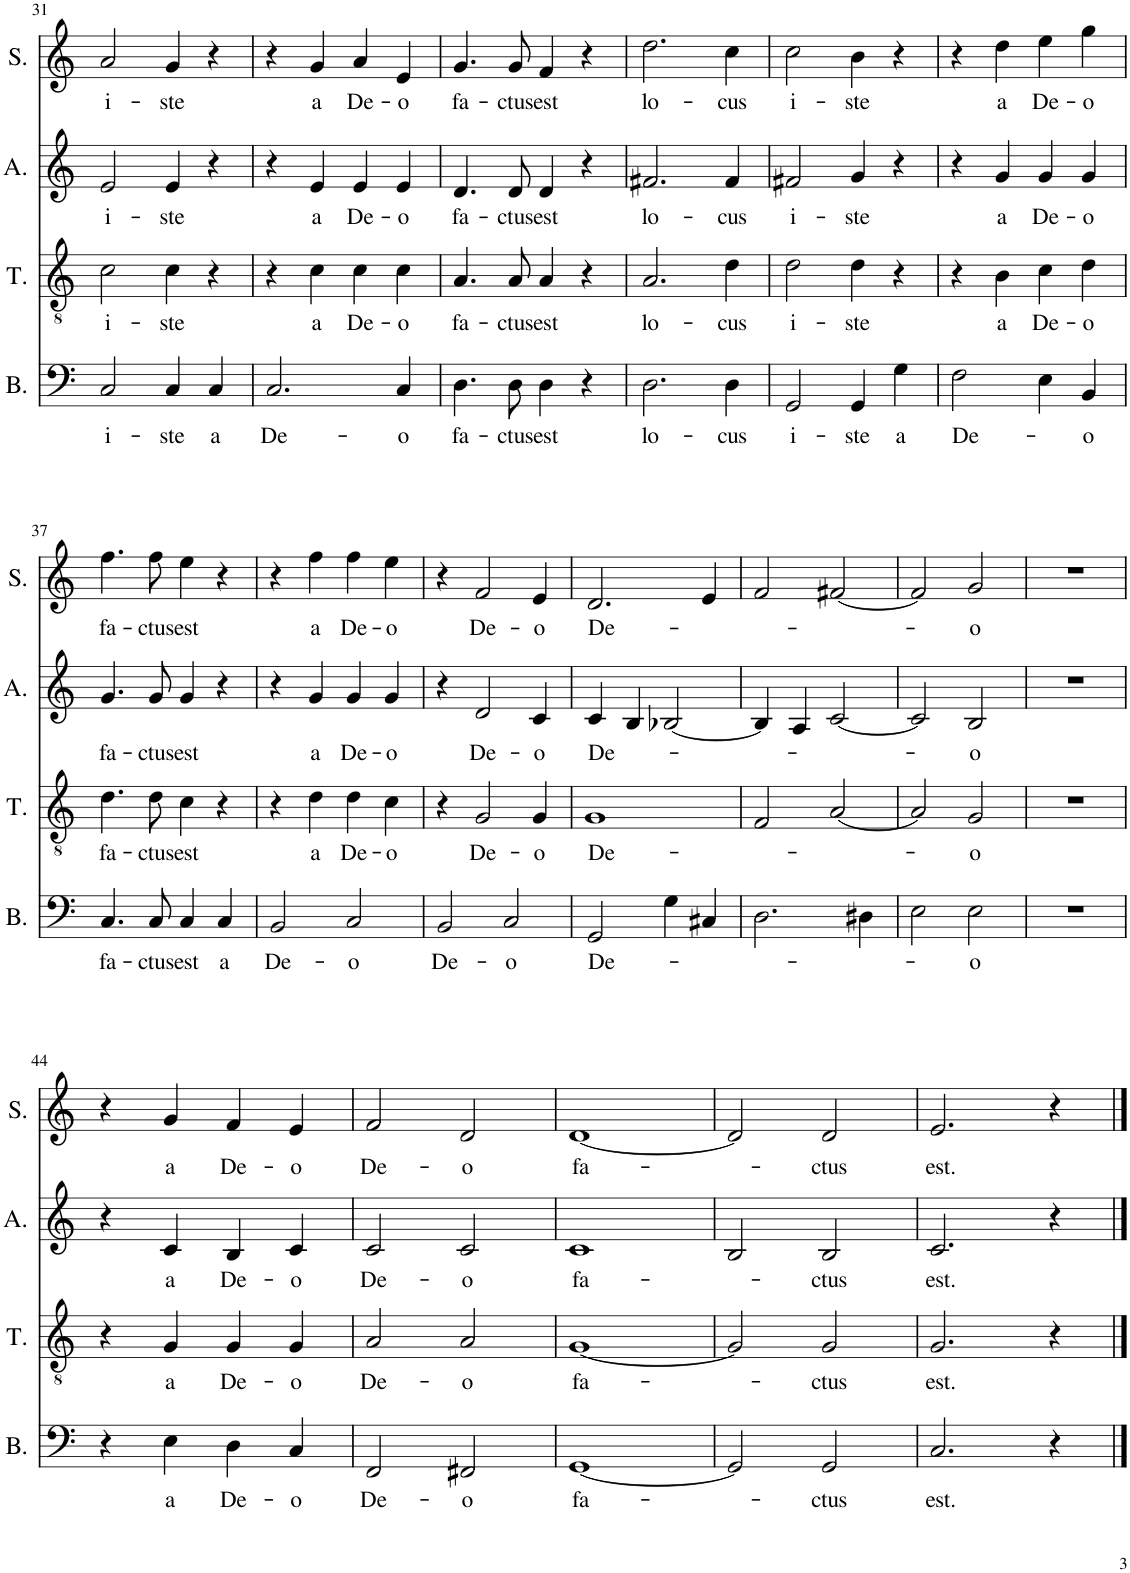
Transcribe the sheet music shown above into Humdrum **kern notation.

**kern	**text	**kern	**text	**kern	**text	**kern	**text
*part4	*part4	*part3	*part3	*part2	*part2	*part1	*part1
*staff4	*staff4	*staff3	*staff3	*staff2	*staff2	*staff1	*staff1
*I"Bass	*	*I"Ténor	*	*I"Alto	*	*I"Soprano	*
*I'B.	*	*I'T.	*	*I'A.	*	*I'S.	*
!!LO:PB:g=z
*clefF4	*	*clefGv2	*	*clefG2	*	*clefG2	*
*k[]	*	*k[]	*	*k[]	*	*k[]	*
*M4/4	*	*M4/4	*	*M4/4	*	*M4/4	*
*met(c)	*	*met(c)	*	*met(c)	*	*met(c)	*
=31	=31	=31	=31	=31	=31	=31	=31
!	!LO:LY:b	!	!LO:LY:b	!	!LO:LY:b	!	!LO:LY:b
2C/	i-	2c\	i-	2e/	i-	2a/	i-
!	!LO:LY:b	!	!LO:LY:b	!	!LO:LY:b	!	!LO:LY:b
4C/	-ste	4c\	-ste	4e/	-ste	4g/	-ste
!	!LO:LY:b	!	!	!	!	!	!
4C/	a	4r	.	4r	.	4r	.
=32	=32	=32	=32	=32	=32	=32	=32
!	!LO:LY:b	!	!	!	!	!	!
2.C/	De-	4r	.	4r	.	4r	.
!	!	!	!LO:LY:b	!	!LO:LY:b	!	!LO:LY:b
.	.	4c\	a	4e/	a	4g/	a
!	!	!	!LO:LY:b	!	!LO:LY:b	!	!LO:LY:b
.	.	4c\	De-	4e/	De-	4a/	De-
!	!LO:LY:b	!	!LO:LY:b	!	!LO:LY:b	!	!LO:LY:b
4C/	-o	4c\	-o	4e/	-o	4e/	-o
=33	=33	=33	=33	=33	=33	=33	=33
!	!LO:LY:b	!	!LO:LY:b	!	!LO:LY:b	!	!LO:LY:b
4.D\	fa-	4.A/	fa-	4.d/	fa-	4.g/	fa-
!	!LO:LY:b	!	!LO:LY:b	!	!LO:LY:b	!	!LO:LY:b
8D\	-ctus	8A/	-ctus	8d/	-ctus	8g/	-ctus
!	!LO:LY:b	!	!LO:LY:b	!	!LO:LY:b	!	!LO:LY:b
4D\	est	4A/	est	4d/	est	4f/	est
4r	.	4r	.	4r	.	4r	.
=34	=34	=34	=34	=34	=34	=34	=34
!	!LO:LY:b	!	!LO:LY:b	!	!LO:LY:b	!	!LO:LY:b
2.D\	lo-	2.A/	lo-	2.f#X/	lo-	2.dd\	lo-
!	!LO:LY:b	!	!LO:LY:b	!	!LO:LY:b	!	!LO:LY:b
4D\	-cus	4d\	-cus	4f#/	-cus	4cc\	-cus
=35	=35	=35	=35	=35	=35	=35	=35
!	!LO:LY:b	!	!LO:LY:b	!	!LO:LY:b	!	!LO:LY:b
2GG/	i-	2d\	i-	2f#X/	i-	2cc\	i-
!	!LO:LY:b	!	!LO:LY:b	!	!LO:LY:b	!	!LO:LY:b
4GG/	-ste	4d\	-ste	4g/	-ste	4b\	-ste
!	!LO:LY:b	!	!	!	!	!	!
4G\	a	4r	.	4r	.	4r	.
=36	=36	=36	=36	=36	=36	=36	=36
!	!LO:LY:b	!	!	!	!	!	!
2F\	De-	4r	.	4r	.	4r	.
!	!	!	!LO:LY:b	!	!LO:LY:b	!	!LO:LY:b
.	.	4B\	a	4g/	a	4dd\	a
!	!	!	!LO:LY:b	!	!LO:LY:b	!	!LO:LY:b
4E\	.	4c\	De-	4g/	De-	4ee\	De-
!	!LO:LY:b	!	!LO:LY:b	!	!LO:LY:b	!	!LO:LY:b
4BB/	-o	4d\	-o	4g/	-o	4gg\	-o
!!LO:LB:g=z
=37	=37	=37	=37	=37	=37	=37	=37
!	!LO:LY:b	!	!LO:LY:b	!	!LO:LY:b	!	!LO:LY:b
4.C/	fa-	4.d\	fa-	4.g/	fa-	4.ff\	fa-
!	!LO:LY:b	!	!LO:LY:b	!	!LO:LY:b	!	!LO:LY:b
8C/	-ctus	8d\	-ctus	8g/	-ctus	8ff\	-ctus
!	!LO:LY:b	!	!LO:LY:b	!	!LO:LY:b	!	!LO:LY:b
4C/	est	4c\	est	4g/	est	4ee\	est
!	!LO:LY:b	!	!	!	!	!	!
4C/	a	4r	.	4r	.	4r	.
=38	=38	=38	=38	=38	=38	=38	=38
!	!LO:LY:b	!	!	!	!	!	!
2BB/	De-	4r	.	4r	.	4r	.
!	!	!	!LO:LY:b	!	!LO:LY:b	!	!LO:LY:b
.	.	4d\	a	4g/	a	4ff\	a
!	!LO:LY:b	!	!LO:LY:b	!	!LO:LY:b	!	!LO:LY:b
2C/	-o	4d\	De-	4g/	De-	4ff\	De-
!	!	!	!LO:LY:b	!	!LO:LY:b	!	!LO:LY:b
.	.	4c\	-o	4g/	-o	4ee\	-o
=39	=39	=39	=39	=39	=39	=39	=39
!	!LO:LY:b	!	!	!	!	!	!
2BB/	De-	4r	.	4r	.	4r	.
!	!	!	!LO:LY:b	!	!LO:LY:b	!	!LO:LY:b
.	.	2G/	De-	2d/	De-	2f/	De-
!	!LO:LY:b	!	!	!	!	!	!
2C/	-o	.	.	.	.	.	.
!	!	!	!LO:LY:b	!	!LO:LY:b	!	!LO:LY:b
.	.	4G/	-o	4c/	-o	4e/	-o
=40	=40	=40	=40	=40	=40	=40	=40
!	!LO:LY:b	!	!LO:LY:b	!	!LO:LY:b	!	!LO:LY:b
2GG/	De-	1G	De-	4c/	De-	2.d/	De-
.	.	.	.	4B/	.	.	.
4G\	.	.	.	[2B-X/	.	.	.
4C#X/	.	.	.	.	.	4e/	.
=41	=41	=41	=41	=41	=41	=41	=41
2.D\	.	2F/	.	4B-/]	.	2f/	.
.	.	.	.	4A/	.	.	.
.	.	[2A/	.	[2c/	.	[2f#X/	.
4D#X\	.	.	.	.	.	.	.
=42	=42	=42	=42	=42	=42	=42	=42
2E\	.	2A/]	.	2c/]	.	2f#/]	.
!	!LO:LY:b	!	!LO:LY:b	!	!LO:LY:b	!	!LO:LY:b
2E\	-o	2G/	-o	2B/	-o	2g/	-o
=43	=43	=43	=43	=43	=43	=43	=43
1r	.	1r	.	1r	.	1r	.
!!LO:LB:g=z
=44	=44	=44	=44	=44	=44	=44	=44
4r	.	4r	.	4r	.	4r	.
!	!LO:LY:b	!	!LO:LY:b	!	!LO:LY:b	!	!LO:LY:b
4E\	a	4G/	a	4c/	a	4g/	a
!	!LO:LY:b	!	!LO:LY:b	!	!LO:LY:b	!	!LO:LY:b
4D\	De-	4G/	De-	4B/	De-	4f/	De-
!	!LO:LY:b	!	!LO:LY:b	!	!LO:LY:b	!	!LO:LY:b
4C/	-o	4G/	-o	4c/	-o	4e/	-o
=45	=45	=45	=45	=45	=45	=45	=45
!	!LO:LY:b	!	!LO:LY:b	!	!LO:LY:b	!	!LO:LY:b
2FF/	De-	2A/	De-	2c/	De-	2f/	De-
!	!LO:LY:b	!	!LO:LY:b	!	!LO:LY:b	!	!LO:LY:b
2FF#X/	-o	2A/	-o	2c/	-o	2d/	-o
=46	=46	=46	=46	=46	=46	=46	=46
!	!LO:LY:b	!	!LO:LY:b	!	!LO:LY:b	!	!LO:LY:b
[1GG	fa-	[1G	fa-	1c	fa-	[1d	fa-
=47	=47	=47	=47	=47	=47	=47	=47
2GG/]	.	2G/]	.	2B/	.	2d/]	.
!	!LO:LY:b	!	!LO:LY:b	!	!LO:LY:b	!	!LO:LY:b
2GG/	-ctus	2G/	-ctus	2B/	-ctus	2d/	-ctus
=48	=48	=48	=48	=48	=48	=48	=48
!	!LO:LY:b	!	!LO:LY:b	!	!LO:LY:b	!	!LO:LY:b
2.C/	est.	2.G/	est.	2.c/	est.	2.e/	est.
4r	.	4r	.	4r	.	4r	.
==	==	==	==	==	==	==	==
*-	*-	*-	*-	*-	*-	*-	*-
